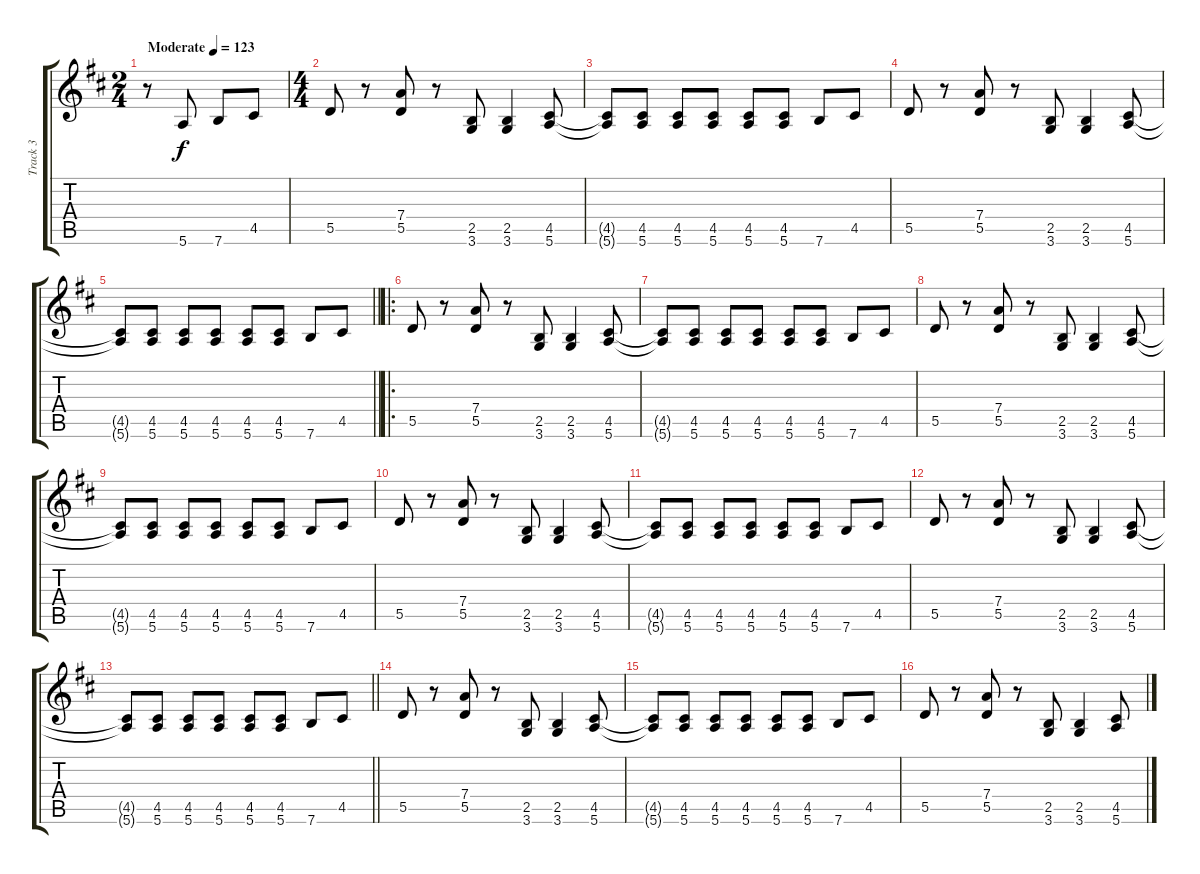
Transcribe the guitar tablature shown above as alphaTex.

\track ("Track 3" "Track 3") {instrument electricguitarclean}
\staff {score tabs}
\tuning (E4 B3 G3 D3 A2 E2) {hide}
\ts (2 4)
\tempo (123 "Moderate")
\clef g2
\ks d
r.8{dy f instrument electricguitarclean} 5.6.8 7.6.8 4.5.8 |
\ts (4 4)
5.5.8 r.8 (7.4 5.5).8 r.8 (2.5 3.6).8 (2.5 3.6).4 (4.5 5.6).8 |
(4.5{t} 5.6{t}).8 (4.5 5.6).8 (4.5 5.6).8 (4.5 5.6).8 (4.5 5.6).8 (4.5 5.6).8 7.6.8 4.5.8 |
5.5.8 r.8 (7.4 5.5).8 r.8 (2.5 3.6).8 (2.5 3.6).4 (4.5 5.6).8 |
\barLineRight lightlight
(4.5{t} 5.6{t}).8 (4.5 5.6).8 (4.5 5.6).8 (4.5 5.6).8 (4.5 5.6).8 (4.5 5.6).8 7.6.8 4.5.8 |
\ro
5.5.8 r.8 (7.4 5.5).8 r.8 (2.5 3.6).8 (2.5 3.6).4 (4.5 5.6).8 |
(4.5{t} 5.6{t}).8 (4.5 5.6).8 (4.5 5.6).8 (4.5 5.6).8 (4.5 5.6).8 (4.5 5.6).8 7.6.8 4.5.8 |
5.5.8 r.8 (7.4 5.5).8 r.8 (2.5 3.6).8 (2.5 3.6).4 (4.5 5.6).8 |
(4.5{t} 5.6{t}).8 (4.5 5.6).8 (4.5 5.6).8 (4.5 5.6).8 (4.5 5.6).8 (4.5 5.6).8 7.6.8 4.5.8 |
5.5.8 r.8 (7.4 5.5).8 r.8 (2.5 3.6).8 (2.5 3.6).4 (4.5 5.6).8 |
(4.5{t} 5.6{t}).8 (4.5 5.6).8 (4.5 5.6).8 (4.5 5.6).8 (4.5 5.6).8 (4.5 5.6).8 7.6.8 4.5.8 |
5.5.8 r.8 (7.4 5.5).8 r.8 (2.5 3.6).8 (2.5 3.6).4 (4.5 5.6).8 |
\barLineRight lightlight
(4.5{t} 5.6{t}).8 (4.5 5.6).8 (4.5 5.6).8 (4.5 5.6).8 (4.5 5.6).8 (4.5 5.6).8 7.6.8 4.5.8 |
5.5.8 r.8 (7.4 5.5).8 r.8 (2.5 3.6).8 (2.5 3.6).4 (4.5 5.6).8 |
(4.5{t} 5.6{t}).8 (4.5 5.6).8 (4.5 5.6).8 (4.5 5.6).8 (4.5 5.6).8 (4.5 5.6).8 7.6.8 4.5.8 |
5.5.8 r.8 (7.4 5.5).8 r.8 (2.5 3.6).8 (2.5 3.6).4 (4.5 5.6).8
